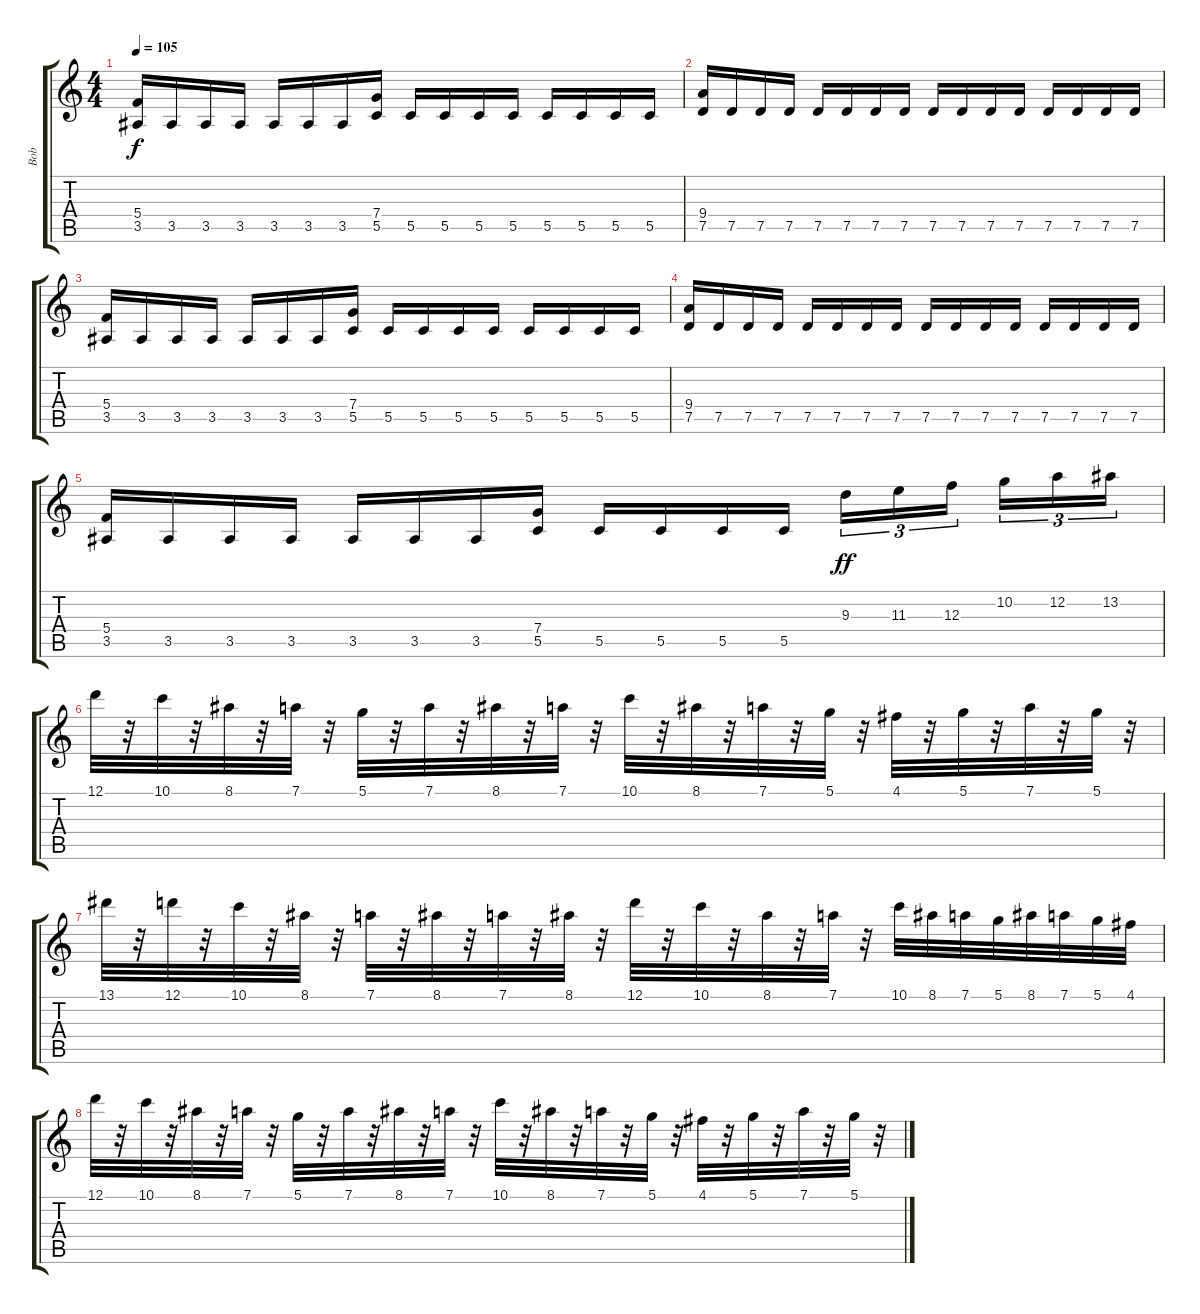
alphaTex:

\track ("Bob" "Bob") {instrument distortionguitar}
\staff {score tabs}
\tuning (D4 A3 F3 C3 G2 D2) {hide}
\ts (4 4)
\tempo 105
\clef g2
\ks c
(5.4 3.5).16{dy f} 3.5.16 3.5.16 3.5.16 3.5.16 3.5.16 3.5.16 (7.4 5.5).16 5.5.16 5.5.16 5.5.16 5.5.16 5.5.16 5.5.16 5.5.16 5.5.16 |
(9.4 7.5).16 7.5.16 7.5.16 7.5.16 7.5.16 7.5.16 7.5.16 7.5.16 7.5.16 7.5.16 7.5.16 7.5.16 7.5.16 7.5.16 7.5.16 7.5.16 |
(5.4 3.5).16 3.5.16 3.5.16 3.5.16 3.5.16 3.5.16 3.5.16 (7.4 5.5).16 5.5.16 5.5.16 5.5.16 5.5.16 5.5.16 5.5.16 5.5.16 5.5.16 |
(9.4 7.5).16 7.5.16 7.5.16 7.5.16 7.5.16 7.5.16 7.5.16 7.5.16 7.5.16 7.5.16 7.5.16 7.5.16 7.5.16 7.5.16 7.5.16 7.5.16 |
(5.4 3.5).16 3.5.16 3.5.16 3.5.16 3.5.16 3.5.16 3.5.16 (7.4 5.5).16 5.5.16 5.5.16 5.5.16 5.5.16 9.3.16{tu (3 2) dy ff} 11.3.16{tu (3 2)} 12.3.16{tu (3 2)} 10.2.16{tu (3 2)} 12.2.16{tu (3 2)} 13.2.16{tu (3 2)} |
\section ("" "")
12.1.32 r.32 10.1.32 r.32 8.1.32 r.32 7.1.32 r.32 5.1.32 r.32 7.1.32 r.32 8.1.32 r.32 7.1.32 r.32 10.1.32 r.32 8.1.32 r.32 7.1.32 r.32 5.1.32 r.32 4.1.32 r.32 5.1.32 r.32 7.1.32 r.32 5.1.32 r.32 |
13.1.32 r.32 12.1.32 r.32 10.1.32 r.32 8.1.32 r.32 7.1.32 r.32 8.1.32 r.32 7.1.32 r.32 8.1.32 r.32 12.1.32 r.32 10.1.32 r.32 8.1.32 r.32 7.1.32 r.32 10.1.32 8.1.32 7.1.32 5.1.32 8.1.32 7.1.32 5.1.32 4.1.32 |
12.1.32 r.32 10.1.32 r.32 8.1.32 r.32 7.1.32 r.32 5.1.32 r.32 7.1.32 r.32 8.1.32 r.32 7.1.32 r.32 10.1.32 r.32 8.1.32 r.32 7.1.32 r.32 5.1.32 r.32 4.1.32 r.32 5.1.32 r.32 7.1.32 r.32 5.1.32 r.32
